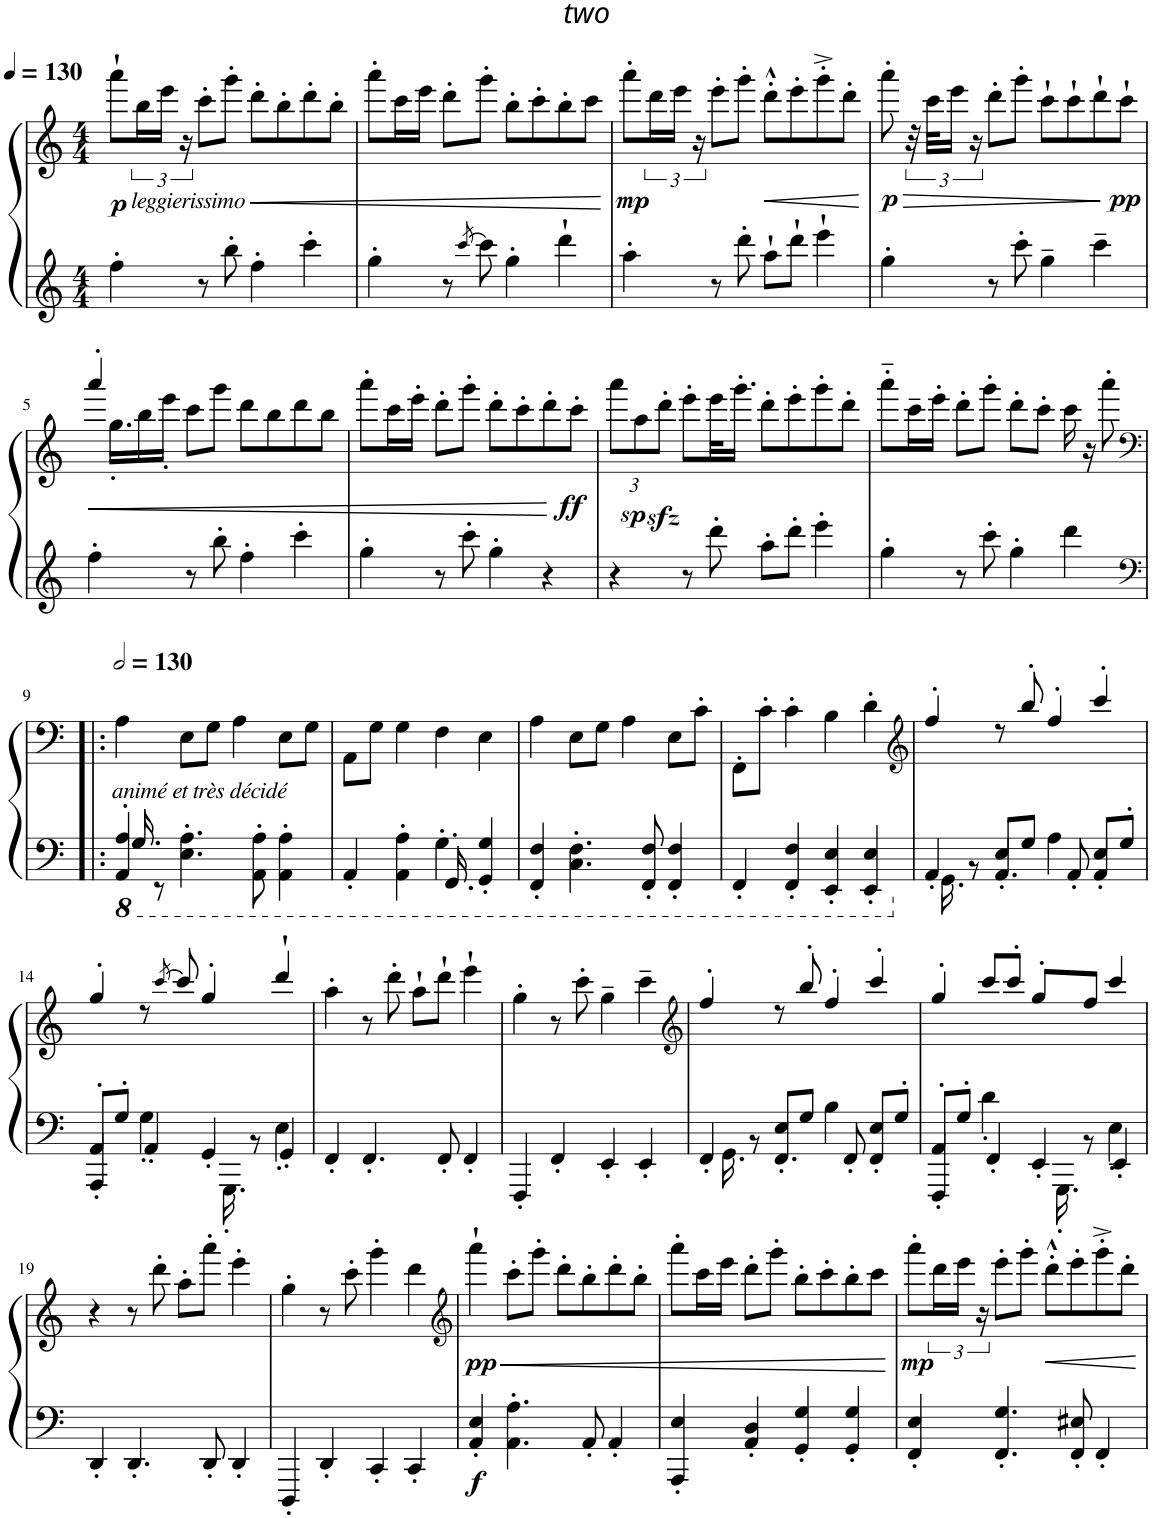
**kern	**kern	**dynam
*part1	*part1	*part1
*staff2	*staff1	*staff1/2
*I"Piano	*	*
*I'Pno.	*	*
*clefG2	*clefG2	*
*k[]	*k[]	*
*M4/4	*M4/4	*
*MM130	*MM130	*
=1	=1	=1
!	!LO:TX:b:i:t=leggierissimo	!
!	!	!LO:HP:b
!	!	!LO:DY:n=1:b
4ff'\	8aaa`\L	< p
.	24bb\L	.
.	24eee\JJ	.
.	24r	.
8r	8ccc'\L	.
8bb'\	8ggg'\J	.
4ff'\	8ddd'\L	.
.	8bb'\	.
4ccc'\	8ddd'\	.
.	8bb'\J	.
=2	=2	=2
4gg'\	8aaa'\L	.
.	16ccc\L	.
.	16eee\JJ	.
8r	8ddd'\L	.
[8qccc/	.	.
8ccc\]	8ggg'\J	.
4gg'\	8bb'\L	.
.	8ccc'\	.
4ddd`\	8bb'\	.
.	8ccc\J	.
.	.	[
=3	=3	=3
!	!	!LO:DY:b
4aa'\	8aaa'\L	mp
.	24ddd\L	.
.	24eee\JJ	.
.	24r	.
8r	8eee'\L	.
8ddd'\	8ggg'\J	.
!	!	!LO:HP:b
8aa`\L	8ddd'^^\L	<
8ddd`\J	8eee'\	.
4eee`\	8ggg'^\	.
.	8ddd'\J	.
.	.	[
=4	=4	=4
!	!	!LO:HP:b
!	!	!LO:DY:n=1:b
4gg'\	8aaa'\	> p
.	48r	.
.	48ccc\KLL	.
.	24eee\JJ	.
.	24r	.
8r	8ddd'\L	.
8ccc'\	8ggg'\J	.
4gg~\	8ccc`\L	.
.	8ccc`\	.
4ccc~\	8ddd`\	.
!	!	!LO:DY:n=2:b
.	8ccc`\J	] pp
!!LO:LB:g=z
=5	=5	=5
!	!	!LO:HP:b
*	*^	*
4ff'\	4aaa'/	32ryy	<
.	.	16.gg'\LL	.
.	.	16bb\	.
.	.	16eee'\JJ	.
8r	8ccc\L	2.ryy	.
8bb'\	8ggg\J	.	.
4ff'\	8ddd\L	.	.
.	8bb\	.	.
4ccc'\	8ddd\	.	.
.	8bb\J	.	.
*	*v	*v	*
=6	=6	=6
4gg'\	8aaa'\L	.
.	16ccc\L	.
.	16eee'\JJ	.
8r	8ddd'\L	.
8ccc'\	8ggg'\J	.
4gg'\	8ddd'\L	.
.	8ccc'\	.
4r	8ddd'\	.
!	!	!LO:DY:n=1:b
.	8ccc'\J	[ ff
=7	=7	=7
*	*Xbrackettup	*
4r	12aaa\L	.
!	!	!LO:DY:b
.	12aa\	other-dynamics
.	12dddzz<'\J	.
8r	8eee'\L	.
8ddd'\	32eee\KL	.
.	16.ggg'\JJ	.
8aa'\L	8ddd'\L	.
8ddd'\J	8eee'\	.
4eee'\	8ggg'\	.
.	8ddd'\J	.
=8	=8	=8
4gg'\	8aaa'~\L	.
.	16ccc~\L	.
.	16eee'\JJ	.
8r	8ddd'\L	.
8ccc'\	8ggg'\J	.
4gg'\	8ddd'\L	.
.	8ccc'\J	.
4ddd\	16ccc\	.
.	16r	.
.	8aaa'\	.
!!LO:LB:g=z
=9!|:	=9!|:	=9!|:
*clefF4	*clefF4	*
*^	*	*
*8ba	*	*	*
*v	*v	*	*
*	*MM260	*
*^	*	*
*	*^	*	*
!	!	!	!LO:TX:b:i:t=animé et très décidé	!
32ryy	4AAA/' 4AA/'	8ryy	4A\	.
16.G/	.	.	.	.
2..ryy	.	8r	.	.
.	4.EE\' 4.AA\'	2.ryy	8E\L	.
.	.	.	8G\J	.
.	.	.	4A\	.
.	8AAA\' 8AA\'	.	.	.
.	4AAA\' 4AA\'	.	8E\L	.
.	.	.	8G\J	.
*	*v	*v	*	*
=10	=10	=10	=10
32ryy	4AAA'/	8AA\L	.
.	.	8G\J	.
.	4AAA\' 4AA\'	4G\	.
.	4GG'\	4F\	.
16.GG'>/	.	.	.
4.ryy	.	.	.
.	4GGG/' 4GG/'	4E\	.
*v	*v	*	*
=11	=11	=11
4FFF/' 4FF/'	4A\	.
4.CC\' 4.FF\'	8E\L	.
.	8G\J	.
.	4A\	.
8FFF/' 8FF/'	.	.
4FFF/' 4FF/'	8E\L	.
.	8c'\J	.
=12	=12	=12
4FFF'/	8FF'\L	.
.	8c'\J	.
4FFF/' 4FF/'	4c'\	.
4EEE/' 4EE/'	4B\	.
4EEE/' 4EE/'	4d'\	.
=13	=13	=13
*	*clefG2	*
*X8ba	*	*
*^	*^	*
32ryy	4AA'/	4ff'/	8ryy	.
16.GG\	.	.	.	.
8ryy	.	.	8r	.
8E/L	4.AA'/	8r	2.ryy	.
8G/J	.	8bb'/	.	.
4A\	.	4ff'/	.	.
.	8AA'/	.	.	.
8E/L	4AA'/	4ccc'/	.	.
8G'/J	.	.	.	.
!!LO:LB:g=z	!!
=14	=14	=14	=14	=14
8AA'/L	4AAA'/	4gg'/	8ryy	.
*	*	*v	*v	*
8G'/J	.	.	.
4G'\	4AA'/	8r	.
.	.	[8qccc/	.
.	.	8ccc/]	.
32ryy	4GG'/	4gg'/	.
16.GGG'\	.	.	.
*	*	*^	*
8ryy	.	.	8r	.
4E'\	4GG'/	4ddd`/	4ryy	.
*v	*v	*	*	*
*	*v	*v	*
=15	=15	=15
4FF'/	4aa'\	.
4.FF'/	8r	.
.	8ddd'\	.
.	8aa`\L	.
8FF'/	8ddd`\J	.
4FF'/	4eee`\	.
=16	=16	=16
4FFF'/	4gg'\	.
4FF'/	8r	.
.	8ccc'\	.
4EE'/	4gg~\	.
4EE'/	4ccc~\	.
=17	=17	=17
*	*clefG2	*
*^	*^	*
32ryy	4FF'/	4ff'/	8ryy	.
16.GG\	.	.	.	.
8ryy	.	.	8r	.
8E/L	4.FF'/	8r	2.ryy	.
8G/J	.	8bb'/	.	.
4B\	.	4ff'/	.	.
.	8FF'/	.	.	.
8E/L	4FF'/	4ccc'/	.	.
8G'/J	.	.	.	.
=18	=18	=18	=18	=18
8AA'/L	4FFF'/	4gg'/	8ryy	.
*	*	*v	*v	*
8G'/J	.	.	.
4d'\	4FF'/	8ccc/L	.
.	.	8ccc'/J	.
32ryy	4EE'/	8gg'/L	.
16.GGG'\	.	.	.
*	*	*^	*
8ryy	.	8ff/J	8r	.
4E'\	4EE'/	4ccc/	4ryy	.
*v	*v	*	*	*
*	*v	*v	*
!!LO:LB:g=z
=19	=19	=19
4DD'/	4r	.
4.DD'/	8r	.
.	8ddd'\	.
.	8aa'\L	.
8DD'/	8aaa'\J	.
4DD'/	4eee'\	.
=20	=20	=20
4DDD'/	4gg'\	.
4DD'/	8r	.
.	8ccc'\	.
4CC'/	4ggg'\	.
4CC'/	4ddd\	.
=21	=21	=21
*	*clefG2	*
!	!	!LO:HP:b
!	!	!LO:DY:n=1:b=2
!	!	!LO:DY:n=2:b
4AA/' 4E/'	4aaa`\	< f pp
4.AA\' 4.A\'	8ccc'\L	.
.	8ggg'\J	.
.	8ddd'\L	.
8AA'/	8bb'\	.
4AA'/	8ddd'\	.
.	8bb'\J	.
=22	=22	=22
4AAA/' 4E/'	8aaa'\L	.
.	16ccc\L	.
.	16eee\JJ	.
4AA/' 4D/'	8ddd'\L	.
.	8ggg'\J	.
4GG/' 4G/'	8bb'\L	.
.	8ccc'\	.
4GG/' 4G/'	8bb'\	.
.	8ccc\J	.
.	.	[
=23	=23	=23
!	!	!LO:DY:b
4FF/' 4E/'	8aaa'\L	mp
*	*brackettup	*
.	24ddd\L	.
.	24eee\JJ	.
.	24r	.
4.FF/' 4.G/'	8eee'\L	.
.	8ggg'\J	.
!	!	!LO:HP:b
.	8ddd'^^\L	<
8FF/' 8E#X/'	8eee'\	.
4FF'/	8ggg'^\	.
.	8ddd'\J	.
.	.	[
=	=	=
*-	*-	*-
